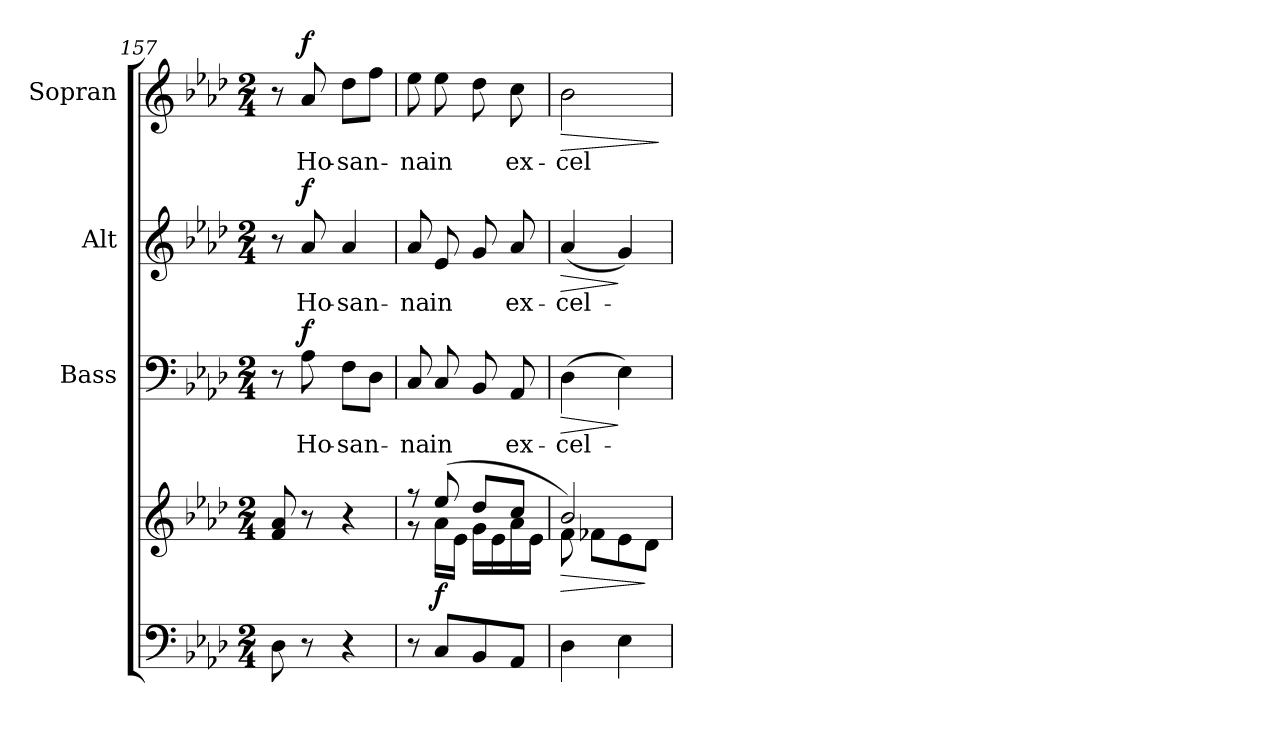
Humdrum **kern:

**kern	**kern	**dynam	**kern	**text	**dynam	**kern	**text	**dynam	**kern	**text	**dynam
*part4	*part4	*part4	*part3	*part3	*part3	*part2	*part2	*part2	*part1	*part1	*part1
*staff5	*staff4	*staff4/5	*staff3	*staff3	*staff3	*staff2	*staff2	*staff2	*staff1	*staff1	*staff1
*	*	*	*I"Bass	*	*	*I"Alt	*	*	*I"Sopran	*	*
*	*	*	*I'B.	*	*	*I'A.	*	*	*I'S.	*	*
!!LO:PB:g=z
*clefF4	*clefG2	*	*clefF4	*	*	*clefG2	*	*	*clefG2	*	*
*k[b-e-a-d-]	*k[b-e-a-d-]	*	*k[b-e-a-d-]	*	*	*k[b-e-a-d-]	*	*	*k[b-e-a-d-]	*	*
*A-:	*A-:	*	*A-:	*	*	*A-:	*	*	*A-:	*	*
*M2/4	*M2/4	*	*M2/4	*	*	*M2/4	*	*	*M2/4	*	*
=157	=157	=157	=157	=157	=157	=157	=157	=157	=157	=157	=157
8D-\	8f/ 8a-/	.	8r	.	.	8r	.	.	8r	.	.
!	!	!	!	!LO:LY:b	!LO:DY:a	!	!LO:LY:b	!LO:DY:a	!	!LO:LY:b	!LO:DY:a
8r	8r	.	8A-\	Ho-	f	8a-/	Ho-	f	8a-/	Ho-	f
!	!	!	!	!LO:LY:b	!	!	!LO:LY:b	!	!	!LO:LY:b	!
4r	4r	.	8F\L	-san-	.	4a-/	-san-	.	8dd-\L	-san-	.
.	.	.	8D-\J	.	.	.	.	.	8ff\J	.	.
=158	=158	=158	=158	=158	=158	=158	=158	=158	=158	=158	=158
*	*^	*	*	*	*	*	*	*	*	*	*
!	!	!	!	!	!LO:LY:b	!	!	!LO:LY:b	!	!	!LO:LY:b	!
8r	8r	8r	.	8C/	-na	.	8a-/	-na	.	8ee-\	-na	.
!	!	!	!LO:DY:b	!	!LO:LY:b	!	!	!LO:LY:b	!	!	!LO:LY:b	!
8C/L	(8ee-/	16a-\LL	f	8C/	in	.	8e-/	in	.	8ee-\	in	.
.	.	16e-\JJ	.	.	.	.	.	.	.	.	.	.
8BB-/	8dd-/L	16g\LL	.	8BB-/	.	.	8g/	.	.	8dd-\	.	.
.	.	16e-\	.	.	.	.	.	.	.	.	.	.
!	!	!	!	!	!LO:LY:b	!	!	!LO:LY:b	!	!	!LO:LY:b	!
8AA-/J	8cc/J	16a-\	.	8AA-/	ex-	.	8a-/	ex-	.	8cc\	ex-	.
.	.	16e-\JJ	.	.	.	.	.	.	.	.	.	.
=159	=159	=159	=159	=159	=159	=159	=159	=159	=159	=159	=159	=159
!	!	!	!LO:HP:b	!	!LO:LY:b	!LO:HP:b	!	!LO:LY:b	!LO:HP:b	!	!LO:LY:b	!LO:HP:b
4D-\	2b-/)	8f\	>	(>4D-\	-cel-	>	(<4a-/	-cel-	>	2b-\	-cel-	>
.	.	8f-X\L	.	.	.	.	.	.	.	.	.	.
4E-\	.	8e-\	.	4E-\)	.	]	4g/)	.	]	.	.	.
.	.	8d-\J	]	.	.	.	.	.	.	.	.	.
*	*v	*v	*	*	*	*	*	*	*	*	*	*
.	.	.	.	.	.	.	.	.	.	.	]
=	=	=	=	=	=	=	=	=	=	=	=
*-	*-	*-	*-	*-	*-	*-	*-	*-	*-	*-	*-
